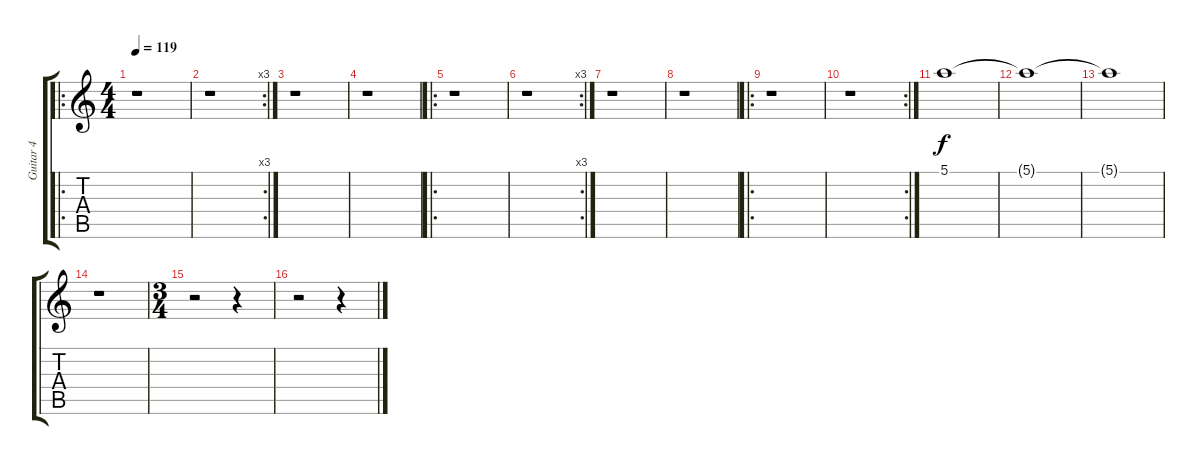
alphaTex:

\track ("Guitar 4" "Guitar 4") {instrument acousticguitarnylon}
\staff {score tabs}
\tuning (E4 B3 G3 D3 A2 E2) {hide}
\ro
\ts (4 4)
\tempo 119
\clef g2
\ks c
r.1{dy f instrument acousticguitarnylon} |
\rc 3
r.1 |
r.1 |
r.1 |
\ro
r.1 |
\rc 3
r.1 |
r.1 |
r.1 |
\ro
r.1 |
\rc 2
r.1 |
5.1.1 |
5.1{t}.1 |
5.1{t}.1 |
r.1 |
\ts (3 4)
r.2 r.4 |
r.2 r.4
